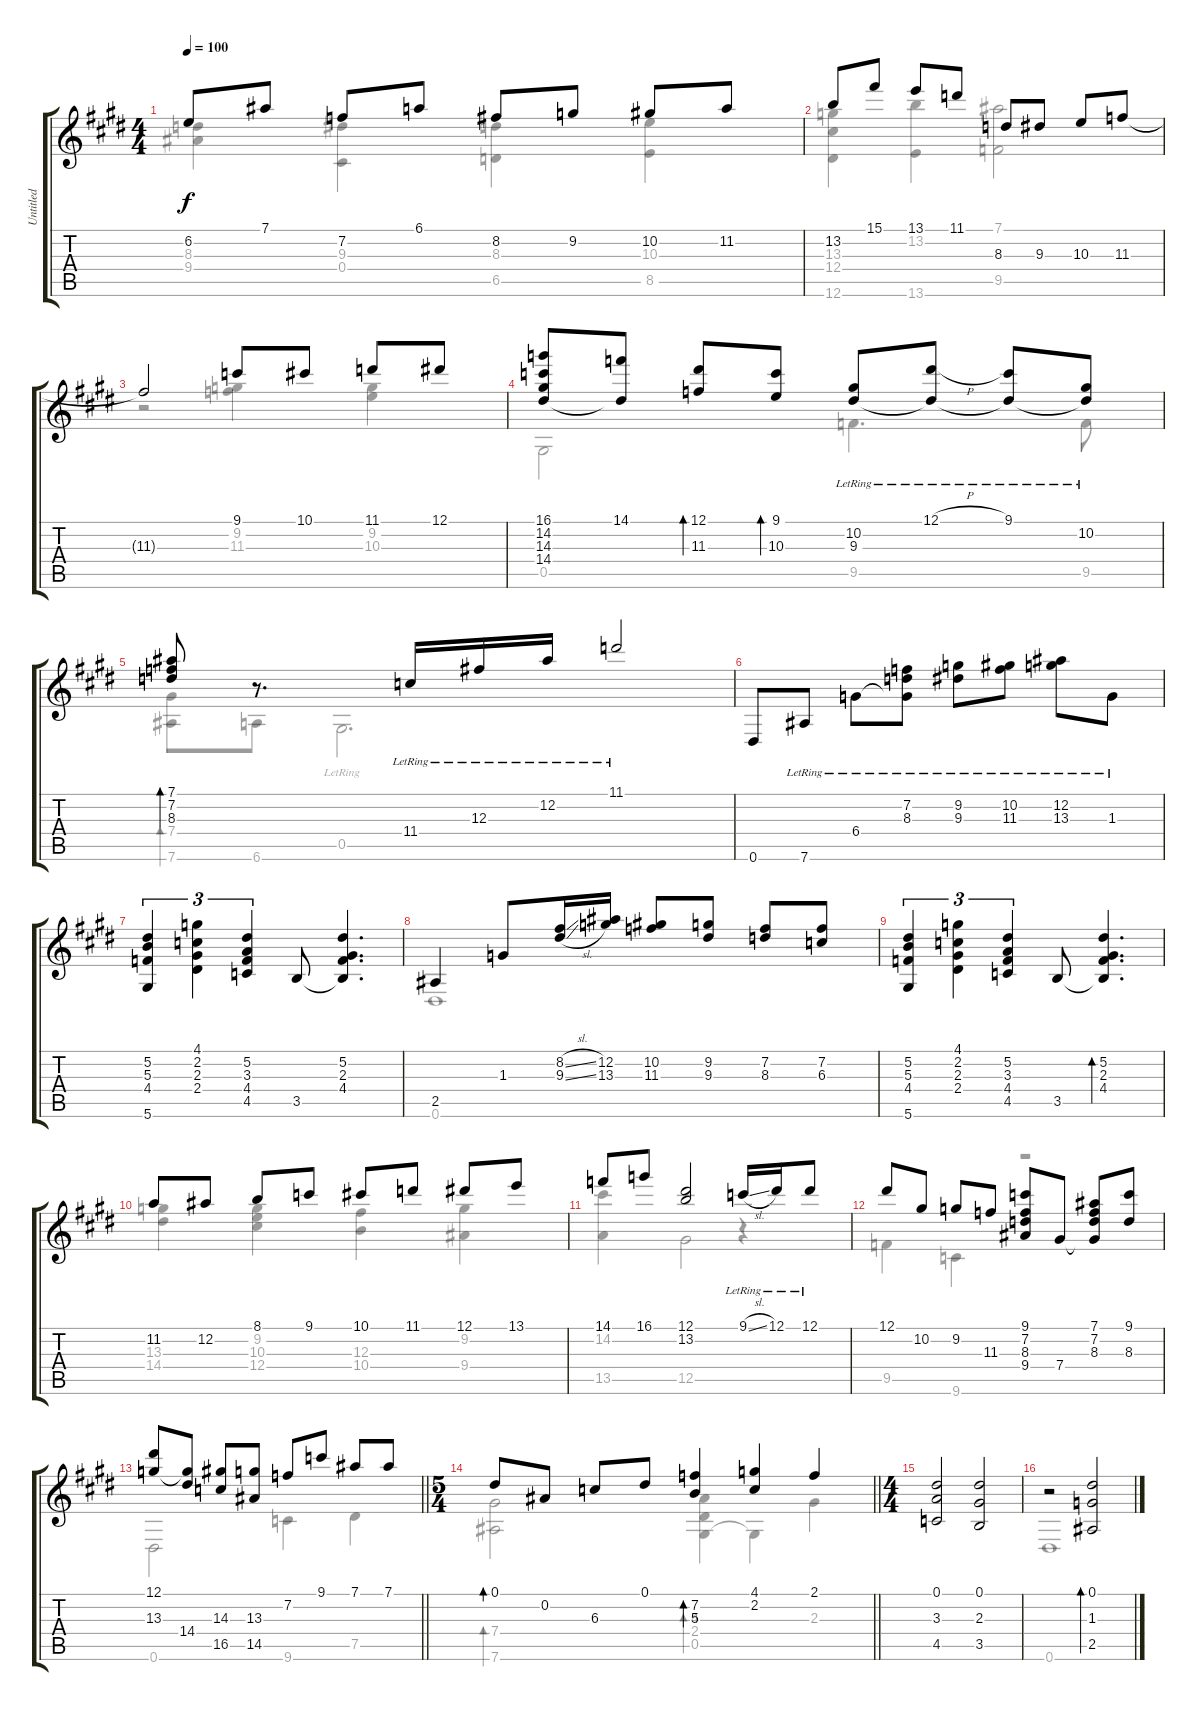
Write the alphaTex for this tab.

\track ("Untitled" "Untitled") {instrument acousticguitarnylon}
\staff {score tabs}
\tuning (Eb4 Bb3 Gb3 Db3 Ab2 Eb2) {hide}
\voice
\ts (4 4)
\tempo 100
\clef g2
\ks c#minor
6.2.8{dy f} 7.1.8 7.2.8 6.1.8 8.2.8 9.2.8 10.2.8 11.2.8 |
13.2.8 15.1.8 13.1.8 11.1.8 8.3.8 9.3.8 10.3.8 11.3.8 |
\ks e
11.3{t}.2 9.1.8 10.1.8 11.1.8 12.1.8 |
\ks c#minor
(16.1 14.2 14.3 14.4).8 (14.1 14.4{t}).8 (12.1 11.3).8{bd 30} (9.1 10.3).8{bd 30} (10.2{lr} 9.3{lr}).8 (12.1{h lr} 9.3{t}).8 (9.1{lr} 9.3{t}).8 (10.2{lr} 9.3{t}).8 |
(7.1 7.2 8.3).8{bd 30} r.8{d} 11.4{lr}.16 12.3{lr}.16 12.2{lr}.16 11.1{lr}.2 |
\ks e
0.6.8 7.6{lr}.8 6.4{lr}.8 (7.2{lr} 8.3{lr} 6.4{t}).8 (9.2{lr} 9.3{lr}).8 (10.2{lr} 11.3{lr}).8 (12.2{lr} 13.3{lr}).8 1.3{lr}.8 |
\ks c#minor
(5.2 5.3 4.4 5.6).4{tu (3 2)} (4.1 2.2 2.3 2.4).4{tu (3 2)} (5.2 3.3 4.4 4.5).4{tu (3 2)} 3.5.8 (5.2 2.3 4.4 3.5{t}).4{d} |
2.5.4 1.3.8 (8.2{sl} 9.3{sl}).16 (12.2 13.3).16 (10.2 11.3).8 (9.2 9.3).8 (7.2 8.3).8 (7.2 6.3).8 |
\ks e
(5.2 5.3 4.4 5.6).4{tu (3 2)} (4.1 2.2 2.3 2.4).4{tu (3 2)} (5.2 3.3 4.4 4.5).4{tu (3 2)} 3.5.8 (5.2 2.3 4.4 3.5{t}).4{d bd 30} |
\ks c#minor
11.2.8 12.2.8 8.1.8 9.1.8 10.1.8 11.1.8 12.1.8 13.1.8 |
14.1.8 16.1.8 (12.1 13.2).2 9.1{sl lr}.16 12.1{lr}.16 12.1{lr}.8 |
\ks e
12.1.8 10.2.8 9.2.8 11.3.8 (9.1 7.2 8.3 9.4).8 7.4.8 (7.1 7.2 8.3 7.4{t}).8 (9.1 8.3).8 |
\barLineRight lightlight
\ks c#minor
(12.1 13.3).8 (13.3{t} 14.4).8 (14.3 16.5).8 (13.3 14.5).8 7.2.8 9.1.8 7.1.8 7.1.8 |
\ts (5 4)
\barLineRight lightlight
0.1.8{bd 30} 0.2.8 6.3.8 0.1.8 (7.2 5.3).4{bd 30} (4.1 2.2).4 2.1.4 |
\ts (4 4)
\ks e
(0.1 3.3 4.5).2 (0.1 2.3 3.5).2 |
\ks c#minor
r.2 (0.1 1.3 2.5).2{bd 30}
\voice
\clef g2
\ottava regular
\simile none
\ks c#minor
(8.3 9.4).4{dy f} (9.3 0.4).4 (8.3 6.5).4 (10.3 8.5).4 |
(13.3 12.4 12.6).4 (13.2 13.6).4 (7.1 9.5).2 |
\ks e
r.2 (9.2 11.3).4 (9.2 10.3).4 |
\ks c#minor
0.5.2 9.5.4{d} 9.5.8 |
(7.4 7.6).8{bd 30} 6.6.8 0.5{lr}.2{d} |
\ks e
|
\ks c#minor
|
0.6.1 |
\ks e
|
\ks c#minor
(13.3 14.4).4 (9.2 10.3 12.4).4 (12.3 10.4).4 (9.2 9.4).4 |
(14.2 13.5).4 12.5.2 r.4 |
\ks e
9.5.4 9.6.4 r.2 |
\barLineRight lightlight
\ks c#minor
0.6.2 9.6.4 7.5.4 |
\barLineRight lightlight
(7.4 7.6).2{bd 30} (4.3 2.4 0.5).4{bd 30} 0.5{t}.4 2.3.4 |
\ks e
|
\ks c#minor
0.6.1
